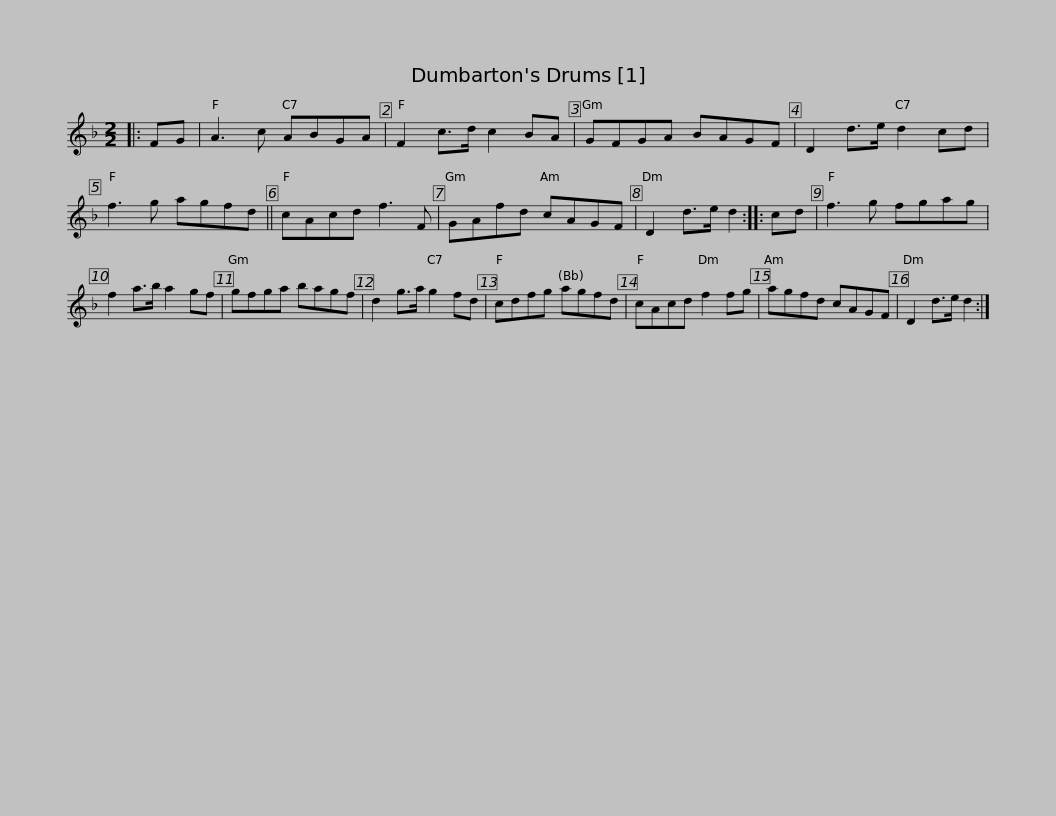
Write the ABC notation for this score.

X:1
L:1/8
M:2/2
I:linebreak $
K:F
V:1 treble
V:1
|: FG | A3 c ABGA | F2 c>d c2 BA | GFGA BAGF | D2 d>e d2 cd | %5
 f3 g agfd ||$ cAcd f3 F | GAfd cAGF | D2 d>e d2 :: cd | %10
 f3 g fgag | f2 a>b a2 gf |$ gfga bagf | d2 g>a g2 fd | cdfg agfd | %15
 cAcd f2 fg | agfd cAGF | D2 d>e d2 :| %18
